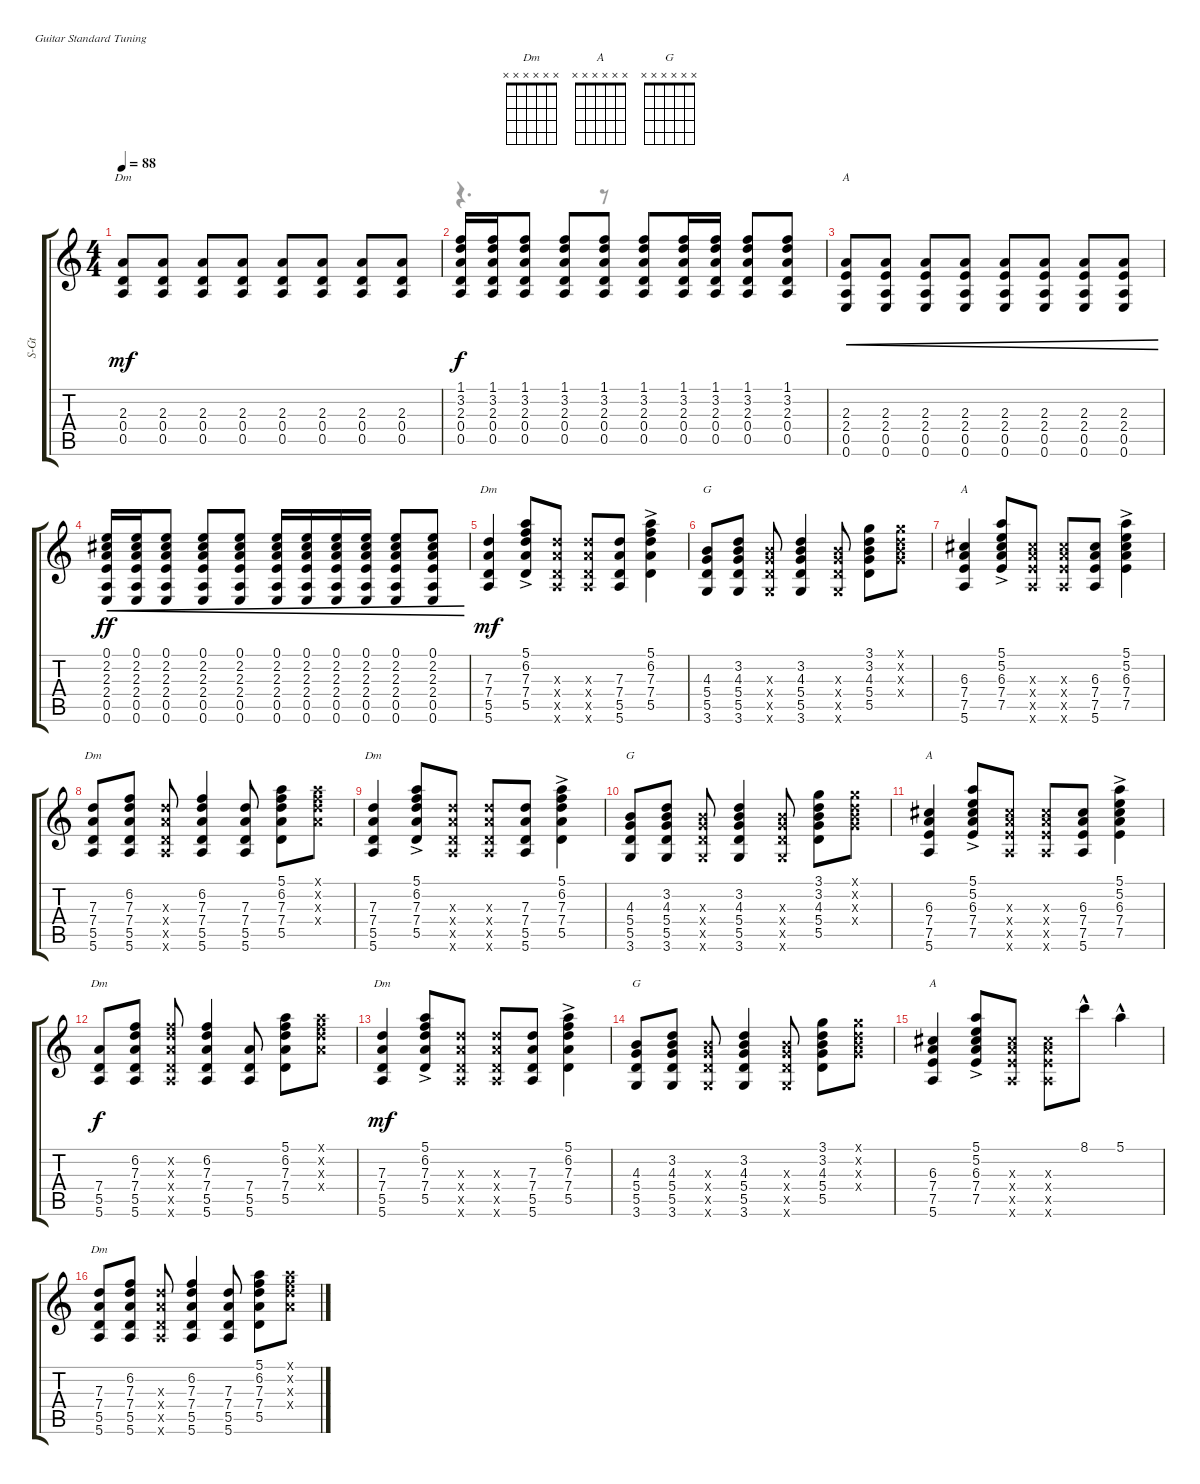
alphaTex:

\defaultSystemsLayout 4
\bracketExtendMode groupsimilarinstruments
\multiTrackTrackNamePolicy hidden
\otherSystemsTrackNameOrientation horizontal
\track ("Илья" "S-Gt") {instrument acousticguitarsteel}
\staff {score tabs}
\tuning (E4 B3 G3 D3 A2 E2)
\chord ("Dm" x x x x x x)
\chord ("A" x x x x x x)
\chord ("G" x x x x x x)
\voice
\ts (4 4)
\tempo 88
\clef g2
\ks c
(2.3 0.4 0.5).8{ch "Dm" dy mf} (2.3 0.4 0.5).8 (2.3 0.4 0.5).8 (2.3 0.4 0.5).8 (2.3 0.4 0.5).8 (2.3 0.4 0.5).8 (2.3 0.4 0.5).8 (2.3 0.4 0.5).8 |
(2.3 0.4 0.5 3.2 1.1).16{dy f} (2.3 0.4 0.5 3.2 1.1).16 (2.3 0.4 0.5 3.2 1.1).8 (2.3 0.4 0.5 3.2 1.1).8 (2.3 0.4 0.5 3.2 1.1).8 (2.3 0.4 0.5 3.2 1.1).8 (2.3 0.4 0.5 3.2 1.1).16 (2.3 0.4 0.5 3.2 1.1).16 (2.3 0.4 0.5 3.2 1.1).8 (2.3 0.4 0.5 3.2 1.1).8 |
(2.3 2.4 0.5 0.6).8{ch "A" cre} (2.3 2.4 0.5 0.6).8{cre} (2.3 2.4 0.5 0.6).8{cre} (2.3 2.4 0.5 0.6).8{cre} (2.3 2.4 0.5 0.6).8{cre} (2.3 2.4 0.5 0.6).8{cre} (2.3 2.4 0.5 0.6).8{cre} (2.3 2.4 0.5 0.6).8{cre} |
(2.3 2.4 0.5 0.6 2.2 0.1).16{cre dy ff} (2.3 2.4 0.5 0.6 2.2 0.1).16{cre} (2.3 2.4 0.5 0.6 2.2 0.1).8{cre} (2.3 2.4 0.5 0.6 2.2 0.1).8{cre} (2.3 2.4 0.5 0.6 2.2 0.1).8{cre} (2.3 2.4 0.5 0.6 2.2 0.1).16{cre} (2.3 2.4 0.5 0.6 2.2 0.1).16{cre} (2.3 2.4 0.5 0.6 2.2 0.1).16{cre} (2.3 2.4 0.5 0.6 2.2 0.1).16{cre} (2.3 2.4 0.5 0.6 2.2 0.1).8{cre} (2.3 2.4 0.5 0.6 2.2 0.1).8{cre} |
(7.3 7.4 5.5 5.6).4{ch "Dm" dy mf} (5.1{ac} 6.2{ac} 7.3{ac} 7.4{ac} 5.5{ac}).8 (7.3{x} 7.4{x} 5.5{x} 5.6{x}).8 (7.3{x} 7.4{x} 5.5{x} 5.6{x}).8 (7.3 7.4 5.5 5.6).8 (5.1{ac} 6.2{ac} 7.3{ac} 7.4{ac} 5.5{ac}).4 |
(4.3 5.4 5.5 3.6).8{ch "G"} (3.2 4.3 5.4 5.5 3.6).8 (4.3{x} 5.4{x} 5.5{x} 3.6{x}).8 (3.2 4.3 5.4 5.5 3.6).4 (4.3{x} 5.4{x} 5.5{x} 3.6{x}).8 (3.1 3.2 4.3 5.4 5.5).8 (3.1{x} 3.2{x} 4.3{x} 5.4{x}).8 |
(6.3 7.4 7.5 5.6).4{ch "A"} (5.1 5.2 6.3 7.4{ac} 7.5).8 (6.3{x} 7.4{x} 7.5{x} 5.6{x}).8 (6.3{x} 7.4{x} 7.5{x} 5.6{x}).8 (6.3 7.4 7.5 5.6).8 (5.1 5.2 6.3 7.4{ac} 7.5).4 |
(7.3 7.4 5.5 5.6).8{ch "Dm"} (6.2 7.3 7.4 5.5 5.6).8 (7.3{x} 7.4{x} 5.5{x} 5.6{x}).8 (6.2 7.3 7.4 5.5 5.6).4 (7.3 7.4 5.5 5.6).8 (5.1 6.2 7.3 7.4 5.5).8 (5.1{x} 6.2{x} 7.3{x} 7.4{x}).8 |
(7.3 7.4 5.5 5.6).4{ch "Dm"} (5.1{ac} 6.2{ac} 7.3{ac} 7.4{ac} 5.5{ac}).8 (7.3{x} 7.4{x} 5.5{x} 5.6{x}).8 (7.3{x} 7.4{x} 5.5{x} 5.6{x}).8 (7.3 7.4 5.5 5.6).8 (5.1{ac} 6.2{ac} 7.3{ac} 7.4{ac} 5.5{ac}).4 |
(4.3 5.4 5.5 3.6).8{ch "G"} (3.2 4.3 5.4 5.5 3.6).8 (4.3{x} 5.4{x} 5.5{x} 3.6{x}).8 (3.2 4.3 5.4 5.5 3.6).4 (4.3{x} 5.4{x} 5.5{x} 3.6{x}).8 (3.1 3.2 4.3 5.4 5.5).8 (3.1{x} 3.2{x} 4.3{x} 5.4{x}).8 |
(6.3 7.4 7.5 5.6).4{ch "A"} (5.1 5.2 6.3 7.4{ac} 7.5).8 (6.3{x} 7.4{x} 7.5{x} 5.6{x}).8 (6.3{x} 7.4{x} 7.5{x} 5.6{x}).8 (6.3 7.4 7.5 5.6).8 (5.1 5.2 6.3 7.4{ac} 7.5).4 |
(7.4 5.5 5.6).8{ch "Dm" dy f} (6.2 7.3 7.4 5.5 5.6).8 (7.4{x} 5.5{x} 5.6{x} 7.3{x} 6.2{x}).8 (6.2 7.3 7.4 5.5 5.6).4 (7.4 5.5 5.6).8 (5.1 6.2 7.3 7.4 5.5).8 (5.1{x} 6.2{x} 7.3{x} 7.4{x}).8 |
(7.3 7.4 5.5 5.6).4{ch "Dm" dy mf} (5.1{ac} 6.2{ac} 7.3{ac} 7.4{ac} 5.5{ac}).8 (7.3{x} 7.4{x} 5.5{x} 5.6{x}).8 (7.3{x} 7.4{x} 5.5{x} 5.6{x}).8 (7.3 7.4 5.5 5.6).8 (5.1{ac} 6.2{ac} 7.3{ac} 7.4{ac} 5.5{ac}).4 |
(4.3 5.4 5.5 3.6).8{ch "G"} (3.2 4.3 5.4 5.5 3.6).8 (4.3{x} 5.4{x} 5.5{x} 3.6{x}).8 (3.2 4.3 5.4 5.5 3.6).4 (4.3{x} 5.4{x} 5.5{x} 3.6{x}).8 (3.1 3.2 4.3 5.4 5.5).8 (3.1{x} 3.2{x} 4.3{x} 5.4{x}).8 |
(6.3 7.4 7.5 5.6).4{ch "A"} (5.1 5.2 6.3 7.4{ac} 7.5).8 (6.3{x} 7.4{x} 7.5{x} 5.6{x}).8 (6.3{x} 7.4{x} 7.5{x} 5.6{x}).8 8.1{hac}.8 5.1{hac}.4 |
(7.3 7.4 5.5 5.6).8{ch "Dm"} (6.2 7.3 7.4 5.5 5.6).8 (7.3{x} 7.4{x} 5.5{x} 5.6{x}).8 (6.2 7.3 7.4 5.5 5.6).4 (7.3 7.4 5.5 5.6).8 (5.1 6.2 7.3 7.4 5.5).8 (5.1{x} 6.2{x} 7.3{x} 7.4{x}).8
\voice
\clef g2
\ottava regular
\simile none
\ks c
|
r.4{d dy mf} r.8 |
|
|
|
|
|
|
|
|
|
|
|
|
|
\voice
\clef g2
\ottava regular
\simile none
\ks c
|
r.4{d dy mf} r.8 |
|
|
|
|
|
|
|
|
|
|
|
|
|
\voice
\clef g2
\ottava regular
\simile none
\ks c
|
r.4{d dy mf} r.8 |
|
|
|
|
|
|
|
|
|
|
|
|
|
